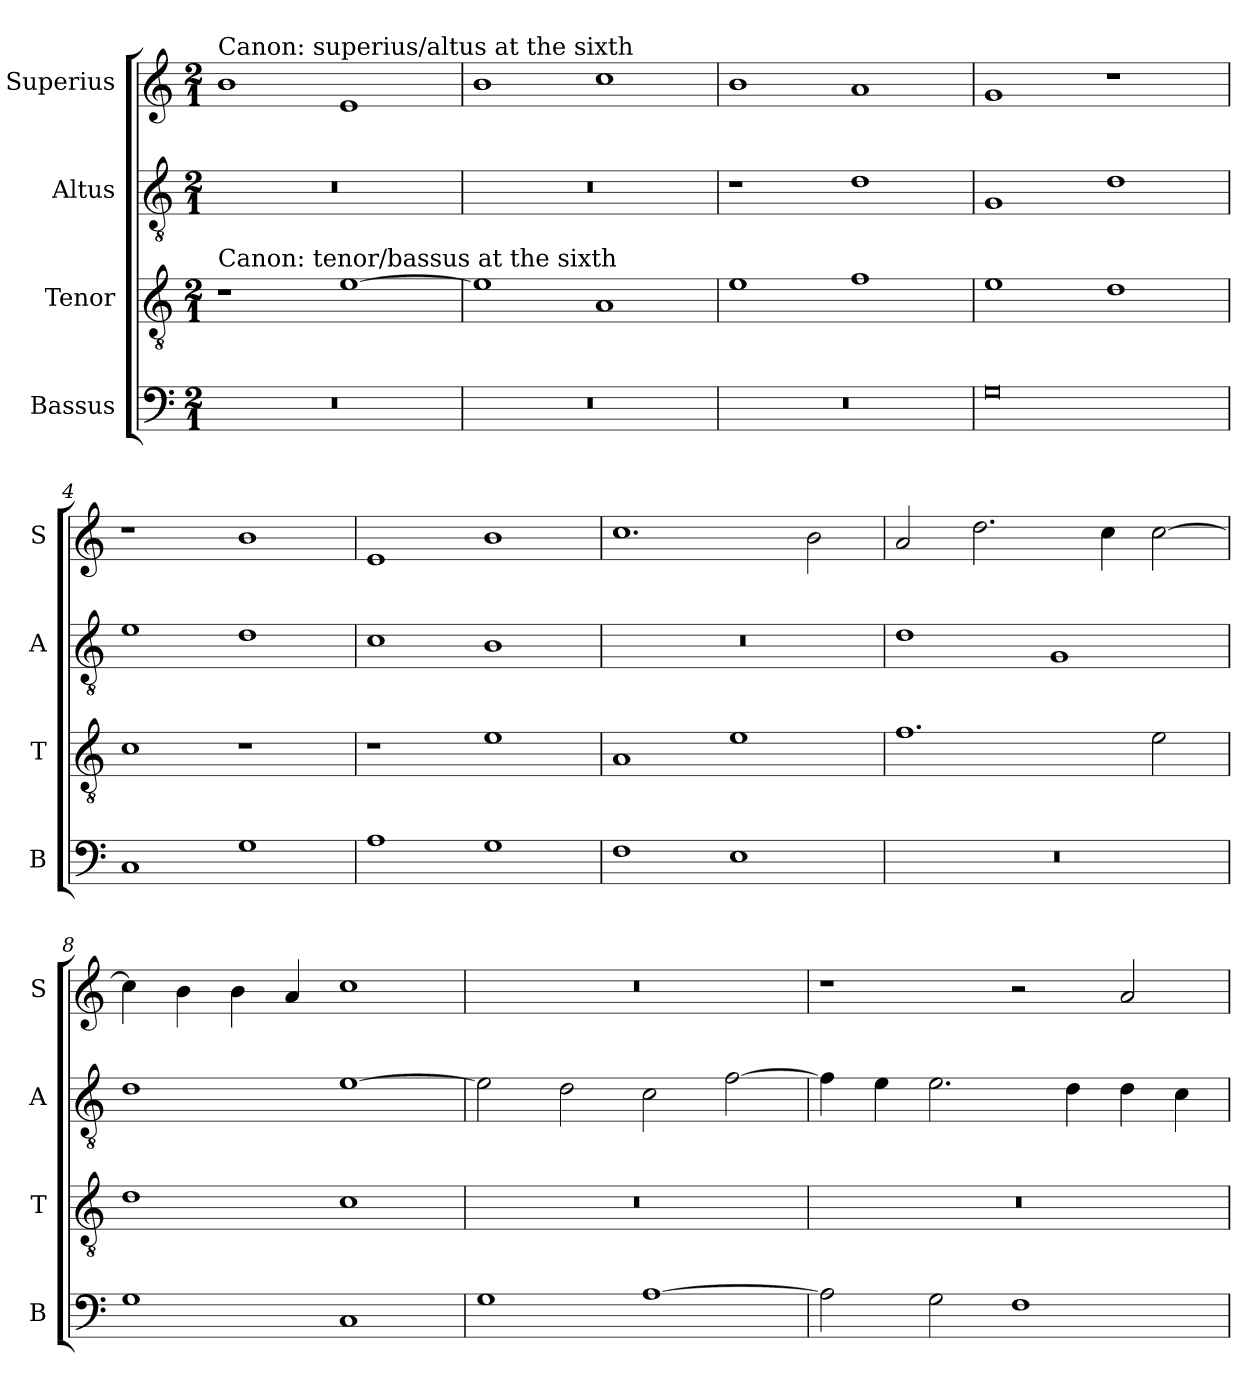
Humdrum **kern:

**kern	**kern	**kern	**kern
*part4	*part3	*part2	*part1
*staff4	*staff3	*staff2	*staff1
*I"Bassus	*I"Tenor	*I"Altus	*I"Superius
*I'B	*I'T	*I'A	*I'S
*clefF4	*clefGv2	*clefGv2	*clefG2
*k[]	*k[]	*k[]	*k[]
*C:	*C:	*C:	*C:
*M2/1	*M2/1	*M2/1	*M2/1
=	=	=	=
!	!	!	!LO:TX:a:t=Canon&colon; superius/altus at the sixth
!	!LO:TX:a:t=Canon&colon; tenor/bassus at the sixth	!	!
0r	1r	0r	1b
.	[1e	.	1e
=1	=1	=1	=1
0r	1e]	0r	1b
.	1A	.	1cc
=2	=2	=2	=2
0r	1e	1r	1b
.	1f	1d	1a
=3	=3	=3	=3
0G	1e	1G	1g
.	1d	1d	1r
=4	=4	=4	=4
1C	1c	1e	1r
1G	1r	1d	1b
=5	=5	=5	=5
1A	1r	1c	1e
1G	1e	1B	1b
=6	=6	=6	=6
1F	1A	0r	1.cc
1E	1e	.	.
.	.	.	2b
=7	=7	=7	=7
0r	1.f	1d	2a
.	.	.	2.dd
.	.	1G	.
.	.	.	4cc
.	2e	.	[2cc
=8	=8	=8	=8
1G	1d	1d	4cc]
.	.	.	4b
.	.	.	4b
.	.	.	4a
1C	1c	[1e	1cc
=9	=9	=9	=9
1G	0r	2e]	0r
.	.	2d	.
[1A	.	2c	.
.	.	[2f	.
=10	=10	=10	=10
2A]	0r	4f]	1r
.	.	4e	.
2G	.	2.e	.
1F	.	.	2r
.	.	4d	.
.	.	4d	2a
.	.	4c	.
=	=	=	=
*-	*-	*-	*-
